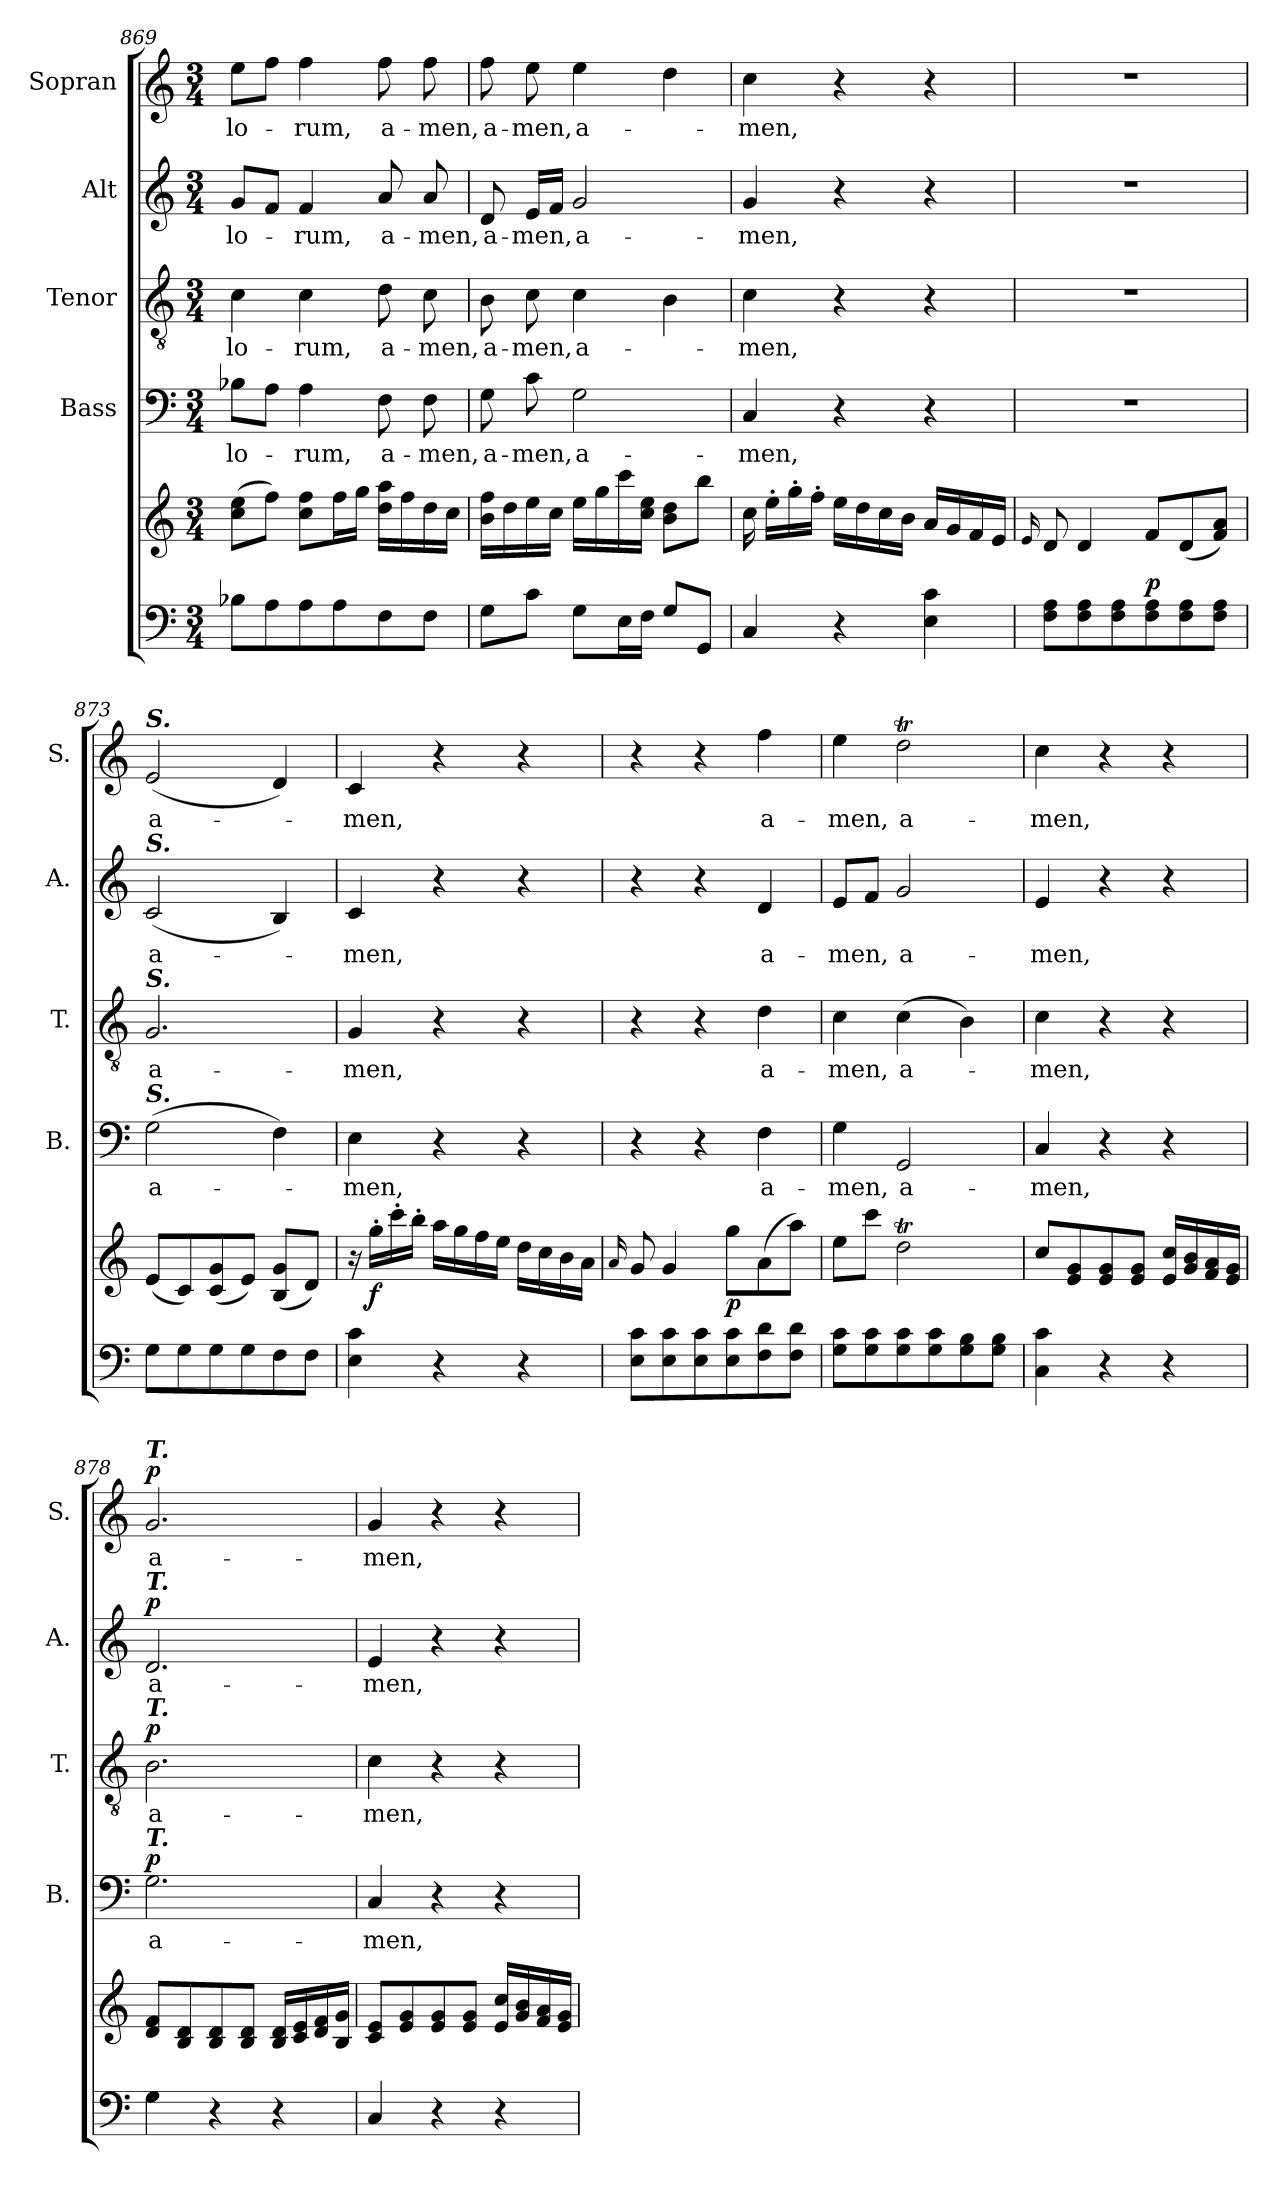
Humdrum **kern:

**kern	**kern	**dynam	**kern	**text	**dynam	**kern	**text	**dynam	**kern	**text	**dynam	**kern	**text	**dynam
*part5	*part5	*part5	*part4	*part4	*part4	*part3	*part3	*part3	*part2	*part2	*part2	*part1	*part1	*part1
*staff6	*staff5	*staff5/6	*staff4	*staff4	*staff4	*staff3	*staff3	*staff3	*staff2	*staff2	*staff2	*staff1	*staff1	*staff1
*	*	*	*I"Bass	*	*	*I"Tenor	*	*	*I"Alt	*	*	*I"Sopran	*	*
*	*	*	*I'B.	*	*	*I'T.	*	*	*I'A.	*	*	*I'S.	*	*
*clefF4	*clefG2	*	*clefF4	*	*	*clefGv2	*	*	*clefG2	*	*	*clefG2	*	*
*k[]	*k[]	*	*k[]	*	*	*k[]	*	*	*k[]	*	*	*k[]	*	*
*C:	*C:	*	*C:	*	*	*C:	*	*	*C:	*	*	*C:	*	*
*M3/4	*M3/4	*	*M3/4	*	*	*M3/4	*	*	*M3/4	*	*	*M3/4	*	*
=869	=869	=869	=869	=869	=869	=869	=869	=869	=869	=869	=869	=869	=869	=869
!	!	!	!	!LO:LY:b	!	!	!LO:LY:b	!	!	!LO:LY:b	!	!	!LO:LY:b	!
8B-X\L	(>8cc\ 8ee\L	.	8B-X\L	-lo-	.	4c\	-lo-	.	8g/L	-lo-	.	8ee\L	-lo-	.
8A\	8ff\J)	.	8A\J	.	.	.	.	.	8f/J	.	.	8ff\J	.	.
!	!	!	!	!LO:LY:b	!	!	!LO:LY:b	!	!	!LO:LY:b	!	!	!LO:LY:b	!
8A\	8cc\ 8ff\L	.	4A\	-rum,	.	4c\	-rum,	.	4f/	-rum,	.	4ff\	-rum,	.
8A\	16ff\L	.	.	.	.	.	.	.	.	.	.	.	.	.
.	16gg\JJ	.	.	.	.	.	.	.	.	.	.	.	.	.
!	!	!	!	!LO:LY:b	!	!	!LO:LY:b	!	!	!LO:LY:b	!	!	!LO:LY:b	!
8F\	16dd\ 16aa\LL	.	8F\	a-	.	8d\	a-	.	8a/	a-	.	8ff\	a-	.
.	16ff\	.	.	.	.	.	.	.	.	.	.	.	.	.
!	!	!	!	!LO:LY:b	!	!	!LO:LY:b	!	!	!LO:LY:b	!	!	!LO:LY:b	!
8F\J	16dd\	.	8F\	-men,	.	8c\	-men,	.	8a/	-men,	.	8ff\	-men,	.
.	16cc\JJ	.	.	.	.	.	.	.	.	.	.	.	.	.
!!LO:LB:g=z
=870	=870	=870	=870	=870	=870	=870	=870	=870	=870	=870	=870	=870	=870	=870
!	!	!	!	!LO:LY:b	!	!	!LO:LY:b	!	!	!LO:LY:b	!	!	!LO:LY:b	!
8G\L	16b\ 16ff\LL	.	8G\	a-	.	8B\	a-	.	8d/	a-	.	8ff\	a-	.
.	16dd\	.	.	.	.	.	.	.	.	.	.	.	.	.
!	!	!	!	!LO:LY:b	!	!	!LO:LY:b	!	!	!LO:LY:b	!	!	!LO:LY:b	!
8c\J	16ee\	.	8c\	-men,	.	8c\	-men,	.	16e/LL	-men,	.	8ee\	-men,	.
.	16cc\JJ	.	.	.	.	.	.	.	16f/JJ	.	.	.	.	.
!	!	!	!	!LO:LY:b	!	!	!LO:LY:b	!	!	!LO:LY:b	!	!	!LO:LY:b	!
8G\L	16ee\LL	.	2G\	a-	.	4c\	a-	.	2g/	a-	.	4ee\	a-	.
.	16gg\	.	.	.	.	.	.	.	.	.	.	.	.	.
16E\L	16ccc\	.	.	.	.	.	.	.	.	.	.	.	.	.
16F\JJ	16cc\ 16ee\JJ	.	.	.	.	.	.	.	.	.	.	.	.	.
8G/L	8b\ 8dd\L	.	.	.	.	4B\	.	.	.	.	.	4dd\	.	.
8GG/J	8bb\J	.	.	.	.	.	.	.	.	.	.	.	.	.
=871	=871	=871	=871	=871	=871	=871	=871	=871	=871	=871	=871	=871	=871	=871
!	!	!	!	!LO:LY:b	!	!	!LO:LY:b	!	!	!LO:LY:b	!	!	!LO:LY:b	!
4C/	16cc\	.	4C/	-men,	.	4c\	-men,	.	4g/	-men,	.	4cc\	-men,	.
.	16ee'>\LL	.	.	.	.	.	.	.	.	.	.	.	.	.
.	16gg'>\	.	.	.	.	.	.	.	.	.	.	.	.	.
.	16ff'>\JJ	.	.	.	.	.	.	.	.	.	.	.	.	.
4r	16ee\LL	.	4r	.	.	4r	.	.	4r	.	.	4r	.	.
.	16dd\	.	.	.	.	.	.	.	.	.	.	.	.	.
.	16cc\	.	.	.	.	.	.	.	.	.	.	.	.	.
.	16b\JJ	.	.	.	.	.	.	.	.	.	.	.	.	.
4E\ 4c\	16a/LL	.	4r	.	.	4r	.	.	4r	.	.	4r	.	.
.	16g/	.	.	.	.	.	.	.	.	.	.	.	.	.
.	16f/	.	.	.	.	.	.	.	.	.	.	.	.	.
.	16e/JJ	.	.	.	.	.	.	.	.	.	.	.	.	.
=872	=872	=872	=872	=872	=872	=872	=872	=872	=872	=872	=872	=872	=872	=872
.	16qqe/	.	.	.	.	.	.	.	.	.	.	.	.	.
8F\ 8A\L	8d/	.	2.r	.	.	2.r	.	.	2.r	.	.	2.r	.	.
8F\ 8A\	4d/	.	.	.	.	.	.	.	.	.	.	.	.	.
8F\ 8A\	.	.	.	.	.	.	.	.	.	.	.	.	.	.
!	!	!LO:DY:a=2	!	!	!	!	!	!	!	!	!	!	!	!
8F\ 8A\	8f/L	p	.	.	.	.	.	.	.	.	.	.	.	.
8F\ 8A\	(<8d/	.	.	.	.	.	.	.	.	.	.	.	.	.
8F\ 8A\J	8f/ 8a/J)	.	.	.	.	.	.	.	.	.	.	.	.	.
=873	=873	=873	=873	=873	=873	=873	=873	=873	=873	=873	=873	=873	=873	=873
!	!	!	!	!	!	!	!	!	!	!	!	!LO:TX:a:Bi:t=S.	!	!
!	!	!	!	!	!	!	!	!	!LO:TX:a:Bi:t=S.	!	!	!	!	!
!	!	!	!	!	!	!LO:TX:a:Bi:t=S.	!	!	!	!	!	!	!	!
!	!	!	!LO:TX:a:Bi:t=S.	!	!	!	!	!	!	!	!	!	!	!
!	!	!	!	!LO:LY:b	!	!	!LO:LY:b	!	!	!LO:LY:b	!	!	!LO:LY:b	!
8G\L	(<8e/L	.	(>2G\	a-	.	2.G/	a-	.	(<2c/	a-	.	(<2e/	a-	.
8G\	8c/)	.	.	.	.	.	.	.	.	.	.	.	.	.
8G\	(<8c/ 8g/	.	.	.	.	.	.	.	.	.	.	.	.	.
8G\	8e/J)	.	.	.	.	.	.	.	.	.	.	.	.	.
8F\	(<8B/ 8g/L	.	4F\)	.	.	.	.	.	4B/)	.	.	4d/)	.	.
8F\J	8d/J)	.	.	.	.	.	.	.	.	.	.	.	.	.
=874	=874	=874	=874	=874	=874	=874	=874	=874	=874	=874	=874	=874	=874	=874
!	!	!	!	!LO:LY:b	!	!	!LO:LY:b	!	!	!LO:LY:b	!	!	!LO:LY:b	!
4E\ 4c\	16r	.	4E\	-men,	.	4G/	-men,	.	4c/	-men,	.	4c/	-men,	.
!	!	!LO:DY:b	!	!	!	!	!	!	!	!	!	!	!	!
.	16gg'>\LL	f	.	.	.	.	.	.	.	.	.	.	.	.
.	16ccc'>\	.	.	.	.	.	.	.	.	.	.	.	.	.
.	16bb'>\JJ	.	.	.	.	.	.	.	.	.	.	.	.	.
4r	16aa\LL	.	4r	.	.	4r	.	.	4r	.	.	4r	.	.
.	16gg\	.	.	.	.	.	.	.	.	.	.	.	.	.
.	16ff\	.	.	.	.	.	.	.	.	.	.	.	.	.
.	16ee\JJ	.	.	.	.	.	.	.	.	.	.	.	.	.
4r	16dd\LL	.	4r	.	.	4r	.	.	4r	.	.	4r	.	.
.	16cc\	.	.	.	.	.	.	.	.	.	.	.	.	.
.	16b\	.	.	.	.	.	.	.	.	.	.	.	.	.
.	16a\JJ	.	.	.	.	.	.	.	.	.	.	.	.	.
!!LO:PB:g=z
=875	=875	=875	=875	=875	=875	=875	=875	=875	=875	=875	=875	=875	=875	=875
.	16qqa/	.	.	.	.	.	.	.	.	.	.	.	.	.
8E\ 8c\L	8g/	.	4r	.	.	4r	.	.	4r	.	.	4r	.	.
8E\ 8c\	4g/	.	.	.	.	.	.	.	.	.	.	.	.	.
8E\ 8c\	.	.	4r	.	.	4r	.	.	4r	.	.	4r	.	.
!	!	!LO:DY:b	!	!	!	!	!	!	!	!	!	!	!	!
8E\ 8c\	8gg\L	p	.	.	.	.	.	.	.	.	.	.	.	.
!	!	!	!	!LO:LY:b	!	!	!LO:LY:b	!	!	!LO:LY:b	!	!	!LO:LY:b	!
8F\ 8d\	(>8a\	.	4F\	a-	.	4d\	a-	.	4d/	a-	.	4ff\	a-	.
8F\ 8d\J	8aa\J)	.	.	.	.	.	.	.	.	.	.	.	.	.
=876	=876	=876	=876	=876	=876	=876	=876	=876	=876	=876	=876	=876	=876	=876
!	!	!	!	!LO:LY:b	!	!	!LO:LY:b	!	!	!LO:LY:b	!	!	!LO:LY:b	!
8G\ 8c\L	8ee\L	.	4G\	-men,	.	4c\	-men,	.	8e/L	-men,	.	4ee\	-men,	.
8G\ 8c\	8ccc\J	.	.	.	.	.	.	.	8f/J	.	.	.	.	.
!	!	!	!	!LO:LY:b	!	!	!LO:LY:b	!	!	!LO:LY:b	!	!	!LO:LY:b	!
8G\ 8c\	2ddT\	.	2GG/	a-	.	(>4c\	a-	.	2g/	a-	.	2ddT\	a-	.
8G\ 8c\	.	.	.	.	.	.	.	.	.	.	.	.	.	.
8G\ 8B\	.	.	.	.	.	4B\)	.	.	.	.	.	.	.	.
8G\ 8B\J	.	.	.	.	.	.	.	.	.	.	.	.	.	.
=877	=877	=877	=877	=877	=877	=877	=877	=877	=877	=877	=877	=877	=877	=877
!	!	!	!	!LO:LY:b	!	!	!LO:LY:b	!	!	!LO:LY:b	!	!	!LO:LY:b	!
4C\ 4c\	8cc/L	.	4C/	-men,	.	4c\	-men,	.	4e/	-men,	.	4cc\	-men,	.
.	8e/ 8g/	.	.	.	.	.	.	.	.	.	.	.	.	.
4r	8e/ 8g/	.	4r	.	.	4r	.	.	4r	.	.	4r	.	.
.	8e/ 8g/J	.	.	.	.	.	.	.	.	.	.	.	.	.
4r	16e/ 16cc/LL	.	4r	.	.	4r	.	.	4r	.	.	4r	.	.
.	16g/ 16b/	.	.	.	.	.	.	.	.	.	.	.	.	.
.	16f/ 16a/	.	.	.	.	.	.	.	.	.	.	.	.	.
.	16e/ 16g/JJ	.	.	.	.	.	.	.	.	.	.	.	.	.
=878	=878	=878	=878	=878	=878	=878	=878	=878	=878	=878	=878	=878	=878	=878
!	!	!	!	!	!	!	!	!	!	!	!	!LO:TX:a:Bi:t=T.	!	!
!	!	!	!	!	!	!	!	!	!LO:TX:a:Bi:t=T.	!	!	!	!	!
!	!	!	!	!	!	!LO:TX:a:Bi:t=T.	!	!	!	!	!	!	!	!
!	!	!	!LO:TX:a:Bi:t=T.	!	!	!	!	!	!	!	!	!	!	!
!	!	!	!	!LO:LY:b	!LO:DY:a	!	!LO:LY:b	!LO:DY:a	!	!LO:LY:b	!LO:DY:a	!	!LO:LY:b	!LO:DY:a
4G\	8d/ 8f/L	.	2.G\	a-	p	2.B\	a-	p	2.d/	a-	p	2.g/	a-	p
.	8B/ 8d/	.	.	.	.	.	.	.	.	.	.	.	.	.
4r	8B/ 8d/	.	.	.	.	.	.	.	.	.	.	.	.	.
.	8B/ 8d/J	.	.	.	.	.	.	.	.	.	.	.	.	.
4r	16B/ 16d/LL	.	.	.	.	.	.	.	.	.	.	.	.	.
.	16c/ 16e/	.	.	.	.	.	.	.	.	.	.	.	.	.
.	16d/ 16f/	.	.	.	.	.	.	.	.	.	.	.	.	.
.	16B/ 16g/JJ	.	.	.	.	.	.	.	.	.	.	.	.	.
=879	=879	=879	=879	=879	=879	=879	=879	=879	=879	=879	=879	=879	=879	=879
!	!	!	!	!LO:LY:b	!	!	!LO:LY:b	!	!	!LO:LY:b	!	!	!LO:LY:b	!
4C/	8c/ 8e/L	.	4C/	-men,	.	4c\	-men,	.	4e/	-men,	.	4g/	-men,	.
.	8e/ 8g/	.	.	.	.	.	.	.	.	.	.	.	.	.
4r	8e/ 8g/	.	4r	.	.	4r	.	.	4r	.	.	4r	.	.
.	8e/ 8g/J	.	.	.	.	.	.	.	.	.	.	.	.	.
4r	16e/ 16cc/LL	.	4r	.	.	4r	.	.	4r	.	.	4r	.	.
.	16g/ 16b/	.	.	.	.	.	.	.	.	.	.	.	.	.
.	16f/ 16a/	.	.	.	.	.	.	.	.	.	.	.	.	.
.	16e/ 16g/JJ	.	.	.	.	.	.	.	.	.	.	.	.	.
=	=	=	=	=	=	=	=	=	=	=	=	=	=	=
*-	*-	*-	*-	*-	*-	*-	*-	*-	*-	*-	*-	*-	*-	*-
